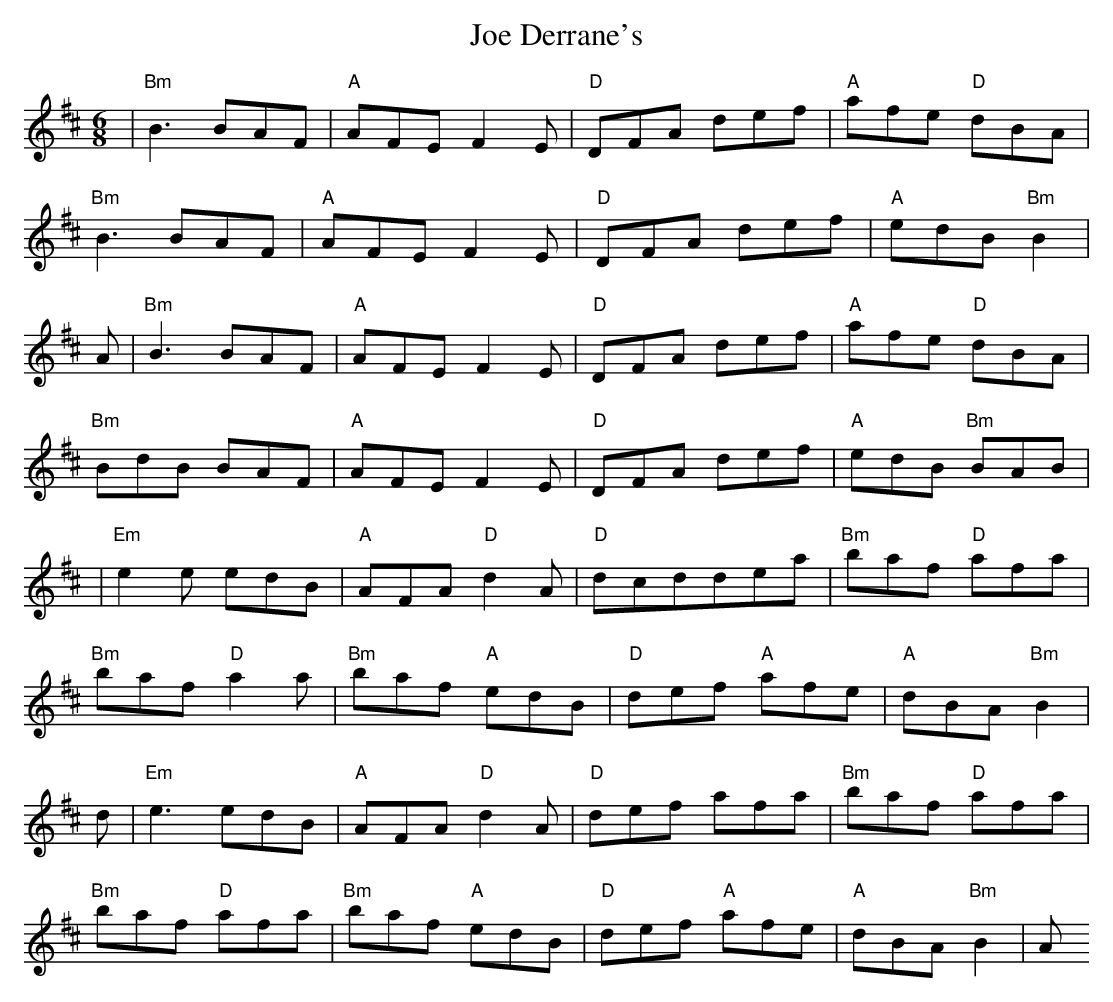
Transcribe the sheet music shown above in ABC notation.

X:1
T: Joe Derrane's
M: 6/8
L: 1/8
K: Bmin
|"Bm"B3 BAF|"A"AFE F2E|"D"DFA def|"A"afe "D"dBA|
"Bm"B3 BAF|"A"AFE F2E|"D"DFA def|"A"edB "Bm"B2|
A|"Bm"B3 BAF|"A"AFE F2E|"D"DFA def|"A"afe "D"dBA|
"Bm"BdB BAF|"A"AFE F2E|"D"DFA def|"A"edB "Bm"BAB|
|"Em"e2e edB|"A"AFA "D"d2A|"D"dcddea|"Bm"baf "D"afa|
"Bm"baf "D"a2a|"Bm"baf "A"edB|"D"def "A"afe|"A"dBA "Bm"B2|
d|"Em"e3 edB|"A"AFA "D"d2A|"D"def afa|"Bm"baf "D"afa|
"Bm"baf "D"afa|"Bm"baf "A"edB|"D"def "A"afe|"A"dBA "Bm"B2|A
